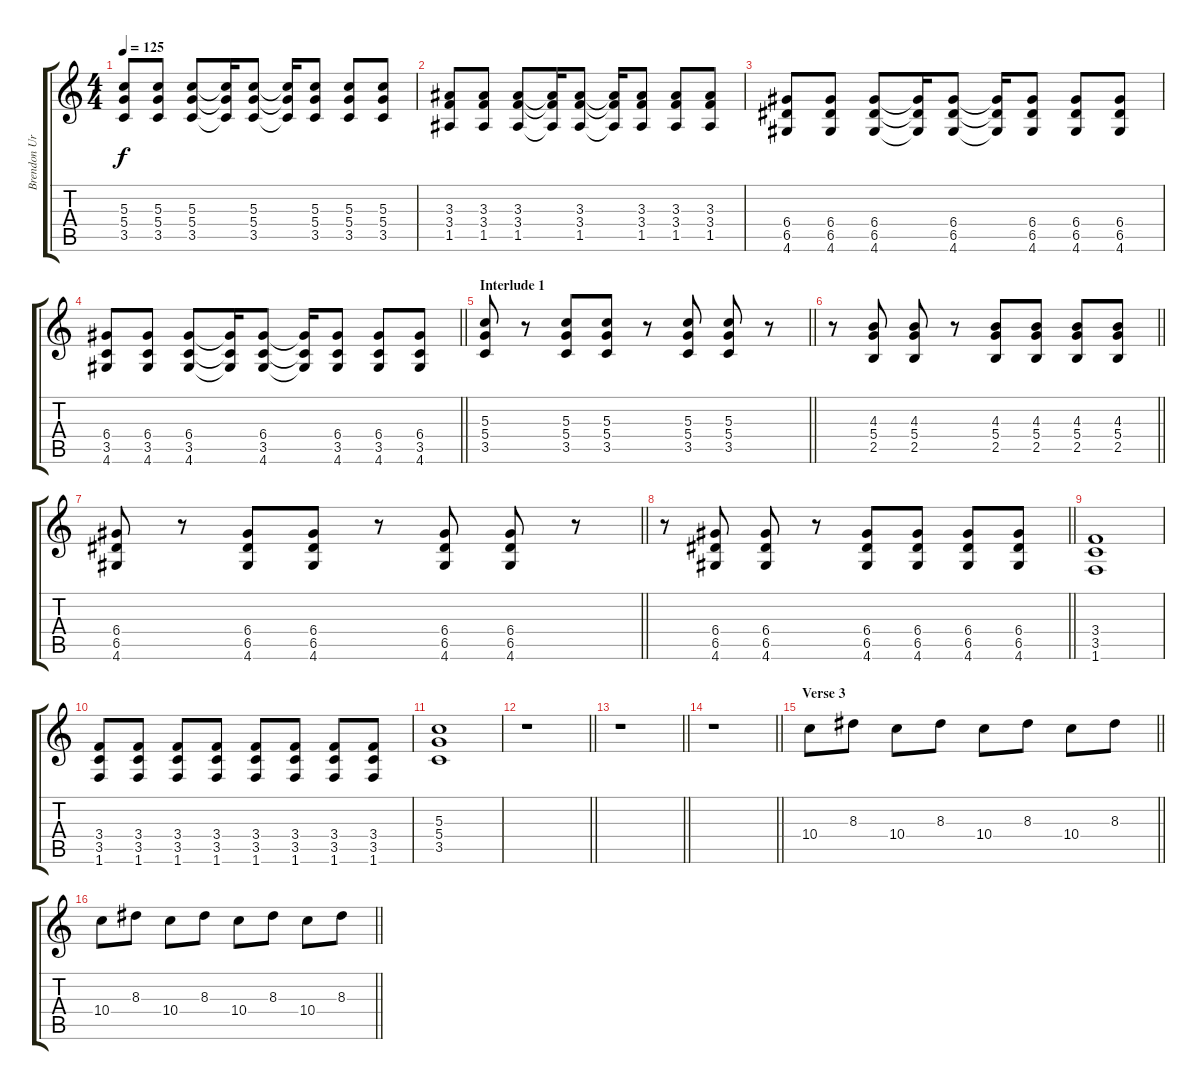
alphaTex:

\track ("Brendon Urie (Rythmn Guitar)" "Brendon Ur") {instrument overdrivenguitar}
\staff {score tabs}
\tuning (E4 B3 G3 D3 A2 E2) {hide}
\ts (4 4)
\tempo 125
\clef g2
\ks c
(5.3 5.4 3.5).8{dy f} (5.3 5.4 3.5).8 (5.3 5.4 3.5).8 (5.3{t} 5.4{t} 3.5{t}).16 (5.3 5.4 3.5).8 (5.3{t} 5.4{t} 3.5{t}).16 (5.3 5.4 3.5).8 (5.3 5.4 3.5).8 (5.3 5.4 3.5).8 |
(3.3 3.4 1.5).8 (3.3 3.4 1.5).8 (3.3 3.4 1.5).8 (3.3{t} 3.4{t} 1.5{t}).16 (3.3 3.4 1.5).8 (3.3{t} 3.4{t} 1.5{t}).16 (3.3 3.4 1.5).8 (3.3 3.4 1.5).8 (3.3 3.4 1.5).8 |
(6.4 6.5 4.6).8 (6.4 6.5 4.6).8 (6.4 6.5 4.6).8 (6.4{t} 6.5{t} 4.6{t}).16 (6.4 6.5 4.6).8 (6.4{t} 6.5{t} 4.6{t}).16 (6.4 6.5 4.6).8 (6.4 6.5 4.6).8 (6.4 6.5 4.6).8 |
\barLineRight lightlight
(6.4 3.5 4.6).8 (6.4 3.5 4.6).8 (6.4 3.5 4.6).8 (6.4{t} 3.5{t} 4.6{t}).16 (6.4 3.5 4.6).8 (6.4{t} 3.5{t} 4.6{t}).16 (6.4 3.5 4.6).8 (6.4 3.5 4.6).8 (6.4 3.5 4.6).8 |
\section ("" "Interlude 1")
\barLineRight lightlight
(5.3 5.4 3.5).8 r.8 (5.3 5.4 3.5).8 (5.3 5.4 3.5).8 r.8 (5.3 5.4 3.5).8 (5.3 5.4 3.5).8 r.8 |
\barLineRight lightlight
r.8 (4.3 5.4 2.5).8 (4.3 5.4 2.5).8 r.8 (4.3 5.4 2.5).8 (4.3 5.4 2.5).8 (4.3 5.4 2.5).8 (4.3 5.4 2.5).8 |
\barLineRight lightlight
(6.4 6.5 4.6).8 r.8 (6.4 6.5 4.6).8 (6.4 6.5 4.6).8 r.8 (6.4 6.5 4.6).8 (6.4 6.5 4.6).8 r.8 |
\barLineRight lightlight
r.8 (6.4 6.5 4.6).8 (6.4 6.5 4.6).8 r.8 (6.4 6.5 4.6).8 (6.4 6.5 4.6).8 (6.4 6.5 4.6).8 (6.4 6.5 4.6).8 |
(3.4 3.5 1.6).1 |
(3.4 3.5 1.6).8 (3.4 3.5 1.6).8 (3.4 3.5 1.6).8 (3.4 3.5 1.6).8 (3.4 3.5 1.6).8 (3.4 3.5 1.6).8 (3.4 3.5 1.6).8 (3.4 3.5 1.6).8 |
(5.3 5.4 3.5).1{volume 0} |
\barLineRight lightlight
r.1 |
\barLineRight lightlight
r.1 |
\barLineRight lightlight
r.1 |
\section ("" "Verse 3")
\barLineRight lightlight
10.4.8{volume 12 instrument electricguitarmuted} 8.3.8 10.4.8 8.3.8 10.4.8 8.3.8 10.4.8 8.3.8 |
\barLineRight lightlight
10.4.8{instrument electricguitarmuted} 8.3.8 10.4.8 8.3.8 10.4.8 8.3.8 10.4.8 8.3.8
